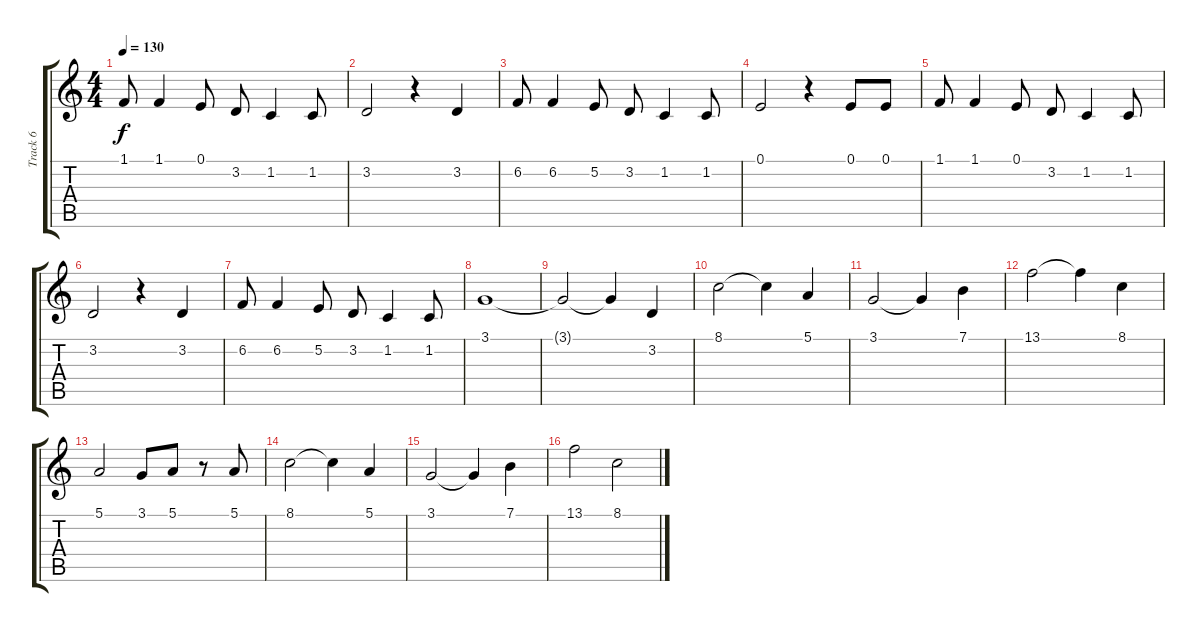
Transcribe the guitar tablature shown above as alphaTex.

\track ("Track 6" "Track 6") {instrument clarinet}
\staff {score tabs}
\tuning (E4 B3 G3 D3 A2 E2) {hide}
\ts (4 4)
\tempo 130
\clef g2
\ks c
1.1.8{dy f} 1.1.4 0.1.8 3.2.8 1.2.4 1.2.8 |
3.2.2 r.4 3.2.4 |
6.2.8 6.2.4 5.2.8 3.2.8 1.2.4 1.2.8 |
0.1.2 r.4 0.1.8 0.1.8 |
1.1.8 1.1.4 0.1.8 3.2.8 1.2.4 1.2.8 |
3.2.2 r.4 3.2.4 |
6.2.8 6.2.4 5.2.8 3.2.8 1.2.4 1.2.8 |
3.1.1 |
3.1{t}.2 3.1{t}.4 3.2.4 |
8.1.2 8.1{t}.4 5.1.4 |
3.1.2 3.1{t}.4 7.1.4 |
13.1.2 13.1{t}.4 8.1.4 |
5.1.2 3.1.8 5.1.8 r.8 5.1.8 |
8.1.2 8.1{t}.4 5.1.4 |
3.1.2 3.1{t}.4 7.1.4 |
13.1.2 8.1.2
